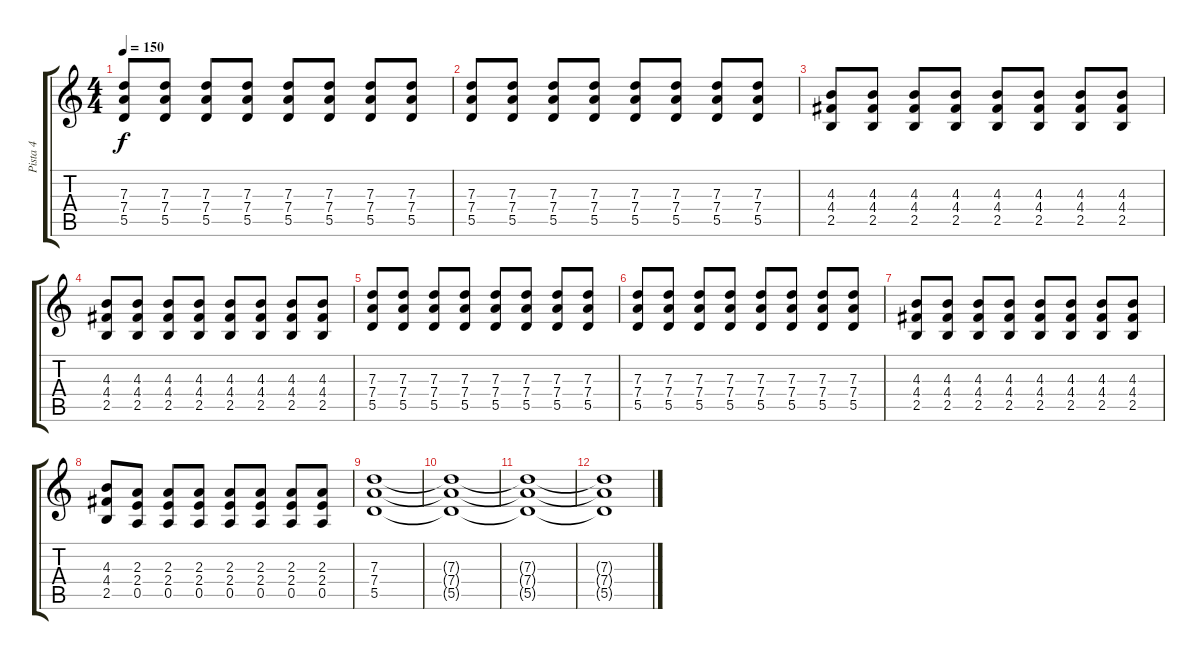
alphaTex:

\track ("Pista 4" "Pista 4") {instrument overdrivenguitar}
\staff {score tabs}
\tuning (E4 B3 G3 D3 A2 E2) {hide}
\ts (4 4)
\tempo 150
\clef g2
\ks c
(7.3 7.4 5.5).8{dy f volume 10} (7.3 7.4 5.5).8 (7.3 7.4 5.5).8 (7.3 7.4 5.5).8 (7.3 7.4 5.5).8 (7.3 7.4 5.5).8 (7.3 7.4 5.5).8 (7.3 7.4 5.5).8 |
(7.3 7.4 5.5).8 (7.3 7.4 5.5).8 (7.3 7.4 5.5).8 (7.3 7.4 5.5).8 (7.3 7.4 5.5).8 (7.3 7.4 5.5).8 (7.3 7.4 5.5).8 (7.3 7.4 5.5).8 |
(4.3 4.4 2.5).8 (4.3 4.4 2.5).8 (4.3 4.4 2.5).8 (4.3 4.4 2.5).8 (4.3 4.4 2.5).8 (4.3 4.4 2.5).8 (4.3 4.4 2.5).8 (4.3 4.4 2.5).8 |
(4.3 4.4 2.5).8 (4.3 4.4 2.5).8 (4.3 4.4 2.5).8 (4.3 4.4 2.5).8 (4.3 4.4 2.5).8 (4.3 4.4 2.5).8 (4.3 4.4 2.5).8 (4.3 4.4 2.5).8 |
(7.3 7.4 5.5).8 (7.3 7.4 5.5).8 (7.3 7.4 5.5).8 (7.3 7.4 5.5).8 (7.3 7.4 5.5).8 (7.3 7.4 5.5).8 (7.3 7.4 5.5).8 (7.3 7.4 5.5).8 |
(7.3 7.4 5.5).8 (7.3 7.4 5.5).8 (7.3 7.4 5.5).8 (7.3 7.4 5.5).8 (7.3 7.4 5.5).8 (7.3 7.4 5.5).8 (7.3 7.4 5.5).8 (7.3 7.4 5.5).8 |
(4.3 4.4 2.5).8 (4.3 4.4 2.5).8 (4.3 4.4 2.5).8 (4.3 4.4 2.5).8 (4.3 4.4 2.5).8 (4.3 4.4 2.5).8 (4.3 4.4 2.5).8 (4.3 4.4 2.5).8 |
(4.3 4.4 2.5).8 (2.3 2.4 0.5).8 (2.3 2.4 0.5).8 (2.3 2.4 0.5).8 (2.3 2.4 0.5).8 (2.3 2.4 0.5).8 (2.3 2.4 0.5).8 (2.3 2.4 0.5).8 |
(7.3 7.4 5.5).1{volume 0} |
(7.3{t} 7.4{t} 5.5{t}).1 |
(7.3{t} 7.4{t} 5.5{t}).1 |
(7.3{t} 7.4{t} 5.5{t}).1
